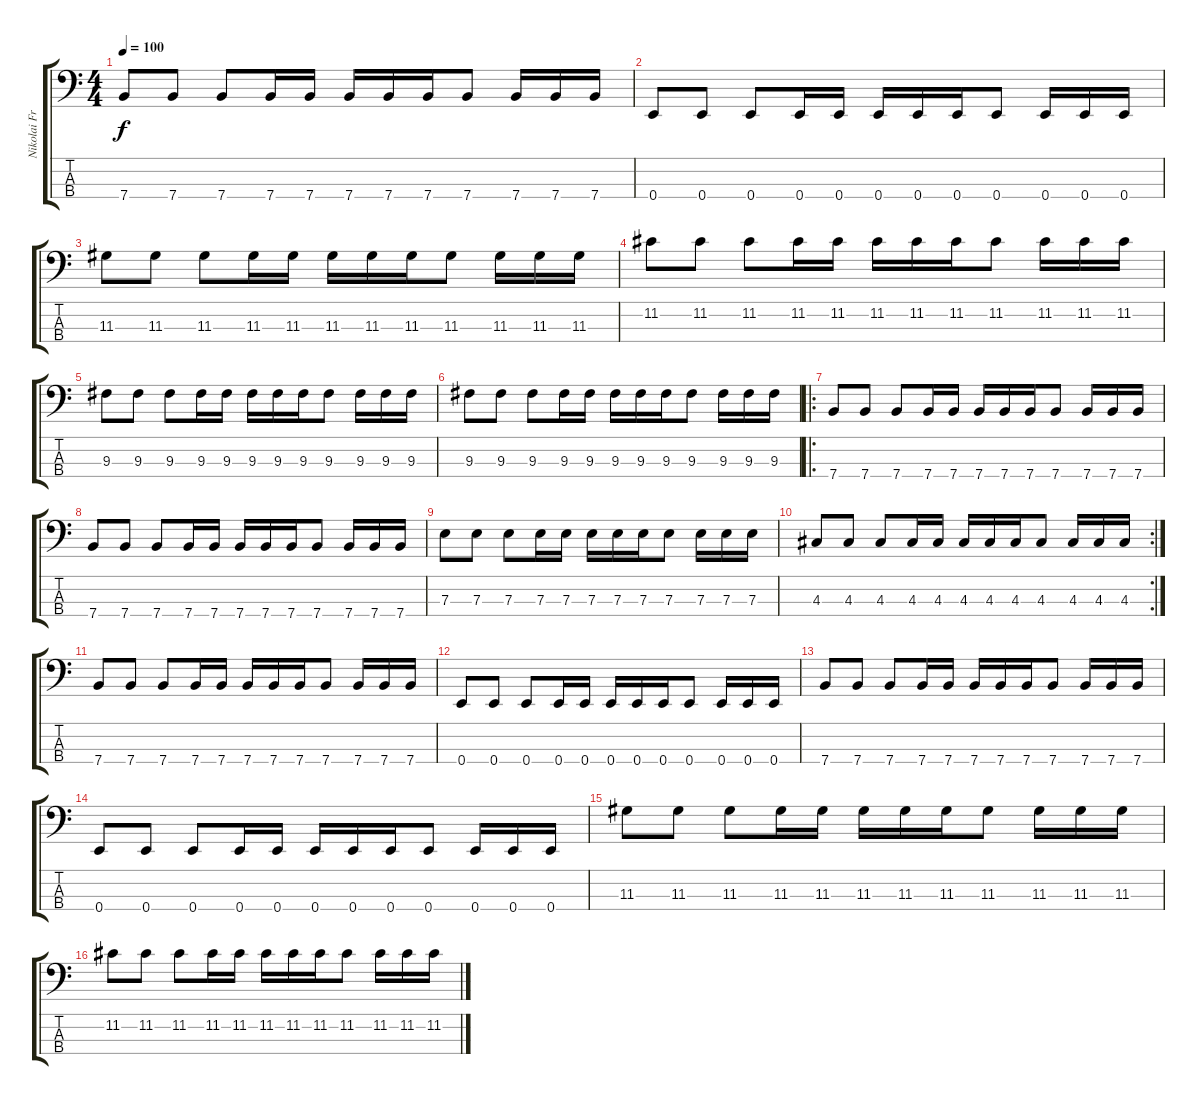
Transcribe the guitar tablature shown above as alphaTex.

\track ("Nikolai Fraiture (bass)" "Nikolai Fr") {instrument electricbassfinger}
\staff {score tabs}
\tuning (G2 D2 A1 E1) {hide}
\ts (4 4)
\tempo 100
\clef f4
\ks c
7.4.8{dy f} 7.4.8 7.4.8 7.4.16 7.4.16 7.4.16 7.4.16 7.4.16 7.4.8 7.4.16 7.4.16 7.4.16 |
0.4.8 0.4.8 0.4.8 0.4.16 0.4.16 0.4.16 0.4.16 0.4.16 0.4.8 0.4.16 0.4.16 0.4.16 |
11.3.8 11.3.8 11.3.8 11.3.16 11.3.16 11.3.16 11.3.16 11.3.16 11.3.8 11.3.16 11.3.16 11.3.16 |
11.2.8 11.2.8 11.2.8 11.2.16 11.2.16 11.2.16 11.2.16 11.2.16 11.2.8 11.2.16 11.2.16 11.2.16 |
9.3.8 9.3.8 9.3.8 9.3.16 9.3.16 9.3.16 9.3.16 9.3.16 9.3.8 9.3.16 9.3.16 9.3.16 |
9.3.8 9.3.8 9.3.8 9.3.16 9.3.16 9.3.16 9.3.16 9.3.16 9.3.8 9.3.16 9.3.16 9.3.16 |
\ro
7.4.8 7.4.8 7.4.8 7.4.16 7.4.16 7.4.16 7.4.16 7.4.16 7.4.8 7.4.16 7.4.16 7.4.16 |
7.4.8 7.4.8 7.4.8 7.4.16 7.4.16 7.4.16 7.4.16 7.4.16 7.4.8 7.4.16 7.4.16 7.4.16 |
7.3.8 7.3.8 7.3.8 7.3.16 7.3.16 7.3.16 7.3.16 7.3.16 7.3.8 7.3.16 7.3.16 7.3.16 |
\rc 2
4.3.8 4.3.8 4.3.8 4.3.16 4.3.16 4.3.16 4.3.16 4.3.16 4.3.8 4.3.16 4.3.16 4.3.16 |
7.4.8 7.4.8 7.4.8 7.4.16 7.4.16 7.4.16 7.4.16 7.4.16 7.4.8 7.4.16 7.4.16 7.4.16 |
0.4.8 0.4.8 0.4.8 0.4.16 0.4.16 0.4.16 0.4.16 0.4.16 0.4.8 0.4.16 0.4.16 0.4.16 |
7.4.8 7.4.8 7.4.8 7.4.16 7.4.16 7.4.16 7.4.16 7.4.16 7.4.8 7.4.16 7.4.16 7.4.16 |
0.4.8 0.4.8 0.4.8 0.4.16 0.4.16 0.4.16 0.4.16 0.4.16 0.4.8 0.4.16 0.4.16 0.4.16 |
11.3.8 11.3.8 11.3.8 11.3.16 11.3.16 11.3.16 11.3.16 11.3.16 11.3.8 11.3.16 11.3.16 11.3.16 |
11.2.8 11.2.8 11.2.8 11.2.16 11.2.16 11.2.16 11.2.16 11.2.16 11.2.8 11.2.16 11.2.16 11.2.16
